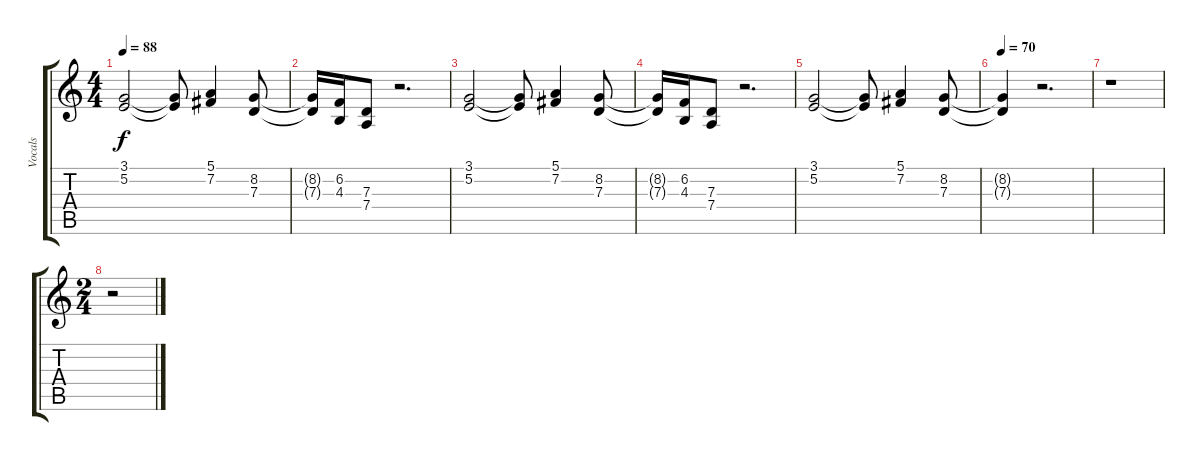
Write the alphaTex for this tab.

\track ("Vocals" "Vocals") {instrument lead1square}
\staff {score tabs}
\tuning (E4 B3 G3 D3 A2 E2) {hide}
\ts (4 4)
\tempo 88
\clef g2
\ks c
(3.1 5.2).2{dy f} (3.1{t} 5.2{t}).8 (5.1 7.2).4 (8.2 7.3).8 |
(8.2{t} 7.3{t}).16 (6.2 4.3).16 (7.3 7.4).8 r.2{d} |
(3.1 5.2).2 (3.1{t} 5.2{t}).8 (5.1 7.2).4 (8.2 7.3).8 |
(8.2{t} 7.3{t}).16 (6.2 4.3).16 (7.3 7.4).8 r.2{d} |
(3.1 5.2).2 (3.1{t} 5.2{t}).8 (5.1 7.2).4 (8.2 7.3).8 |
\tempo 70
(8.2{t} 7.3{t}).4 r.2{d} |
r.1 |
\ts (2 4)
r.2
